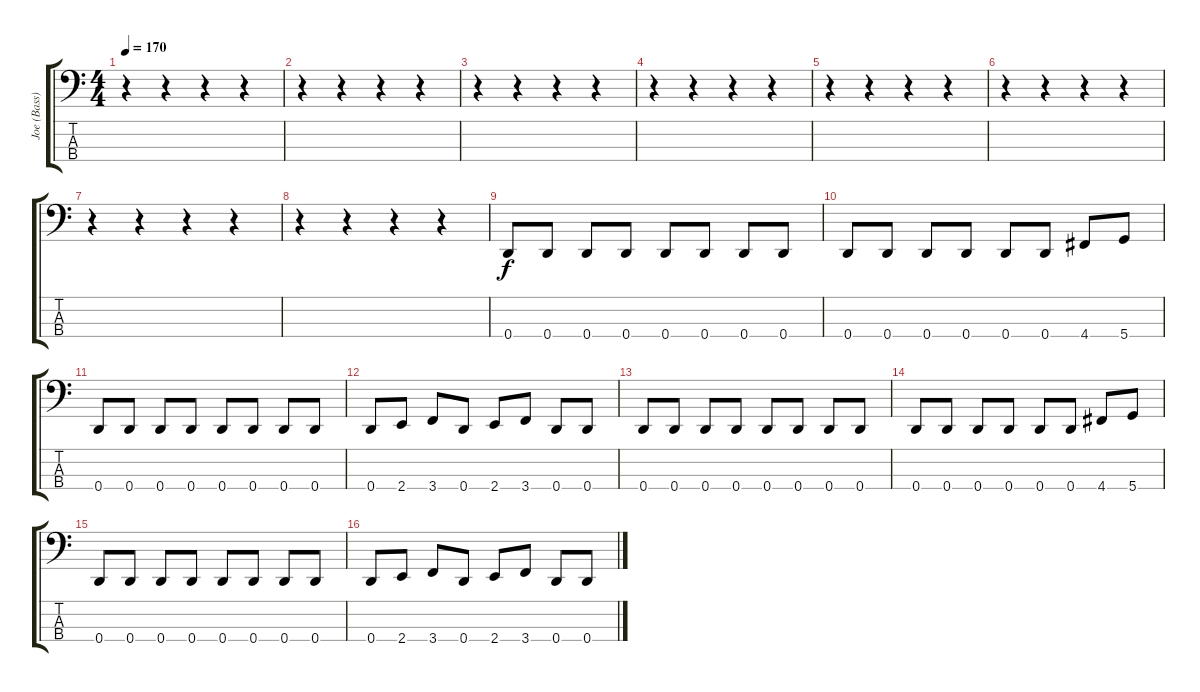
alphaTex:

\track ("Joe (Bass)" "Joe (Bass)") {instrument electricbassfinger}
\staff {score tabs}
\tuning (G2 D2 A1 D1) {hide}
\ts (4 4)
\tempo 170
\clef f4
\ks c
r.4{dy f} r.4 r.4 r.4 |
r.4 r.4 r.4 r.4 |
r.4 r.4 r.4 r.4 |
r.4 r.4 r.4 r.4 |
r.4 r.4 r.4 r.4 |
r.4 r.4 r.4 r.4 |
r.4 r.4 r.4 r.4 |
r.4 r.4 r.4 r.4 |
0.4.8 0.4.8 0.4.8 0.4.8 0.4.8 0.4.8 0.4.8 0.4.8 |
0.4.8 0.4.8 0.4.8 0.4.8 0.4.8 0.4.8 4.4.8 5.4.8 |
0.4.8 0.4.8 0.4.8 0.4.8 0.4.8 0.4.8 0.4.8 0.4.8 |
0.4.8 2.4.8 3.4.8 0.4.8 2.4.8 3.4.8 0.4.8 0.4.8 |
0.4.8 0.4.8 0.4.8 0.4.8 0.4.8 0.4.8 0.4.8 0.4.8 |
0.4.8 0.4.8 0.4.8 0.4.8 0.4.8 0.4.8 4.4.8 5.4.8 |
0.4.8 0.4.8 0.4.8 0.4.8 0.4.8 0.4.8 0.4.8 0.4.8 |
0.4.8 2.4.8 3.4.8 0.4.8 2.4.8 3.4.8 0.4.8 0.4.8
